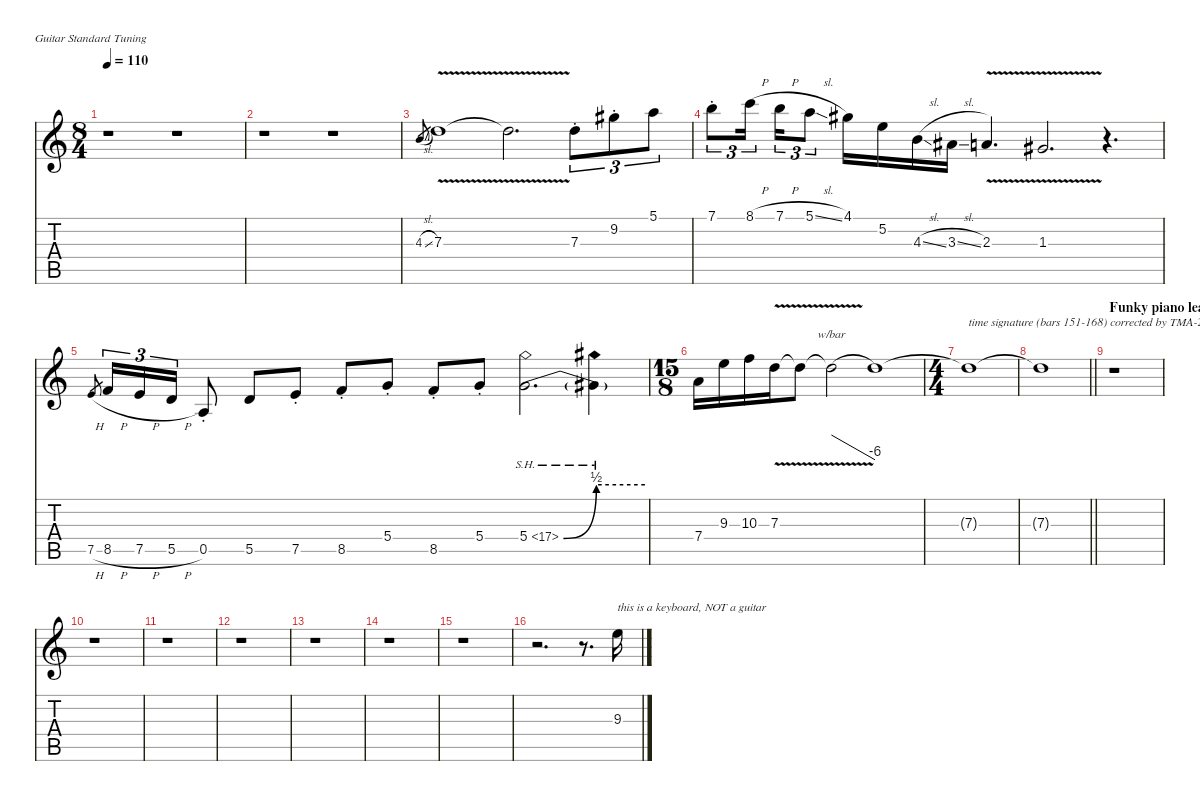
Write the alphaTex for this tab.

\defaultSystemsLayout 4
\hideDynamics
\bracketExtendMode nobrackets
\singleTrackTrackNamePolicy hidden
\multiTrackTrackNamePolicy hidden
\firstSystemTrackNameMode fullname
\firstSystemTrackNameOrientation horizontal
\otherSystemsTrackNameOrientation horizontal
\track ("Lead guitar/Others" "dist.guit.") {instrument distortionguitar}
\staff {score tabs}
\tuning (E4 B3 G3 D3 A2 E2)
\ts (8 4)
\tempo 110
\clef g2
\ks c
r.1{dy f beam Down} r.1{beam Down} |
r.1{instrument distortionguitar beam Down} r.1{beam Down} |
4.3{sl}.8{gr dy mf beam Up} 7.3{v}.1{dy f beam Down} 7.3{v t}.2{d beam Down} 7.3{st}.8{tu (3 2) beam Down} 9.2{st acc #}.8{tu (3 2) beam Down} 5.1.8{tu (3 2) beam Down} |
7.1{st}.8{tu (3 2) beam Down} 8.1{h}.16{tu (3 2) beam Down} 7.1{h}.16{tu (3 2) beam Down} 5.1{sl}.8{tu (3 2) beam Down} 4.1{acc #}.16{beam Down} 5.2.16{beam Down} 4.3{sl}.16{beam Down} 3.3{sl acc #}.16{beam Down} 2.3{v}.4{d beam Up} 1.3{v acc #}.2{d beam Up} r.4{d beam Up} |
7.5{h}.8{gr dy mf beam Up} 8.5{h}.16{tu (3 2) dy f beam Up} 7.5{h}.16{tu (3 2) beam Up} 5.5{h}.16{tu (3 2) beam Up} 0.5{st}.8{beam Up} 5.5.8{beam Up} 7.5{st}.8{beam Up} 8.5{st}.8{beam Up} 5.4{st}.8{beam Up} 8.5{st}.8{beam Up} 5.4{st}.8{beam Up} 5.4{be (bend 0 0 60 2) sh 12}.2{d beam Down} 5.4{be (hold 0 2 60 2) sh 12 t}.4{beam Down} |
\ts (15 8)
\beaming (8 15)
7.4.16{beam Down} 9.3.16{beam Down} 10.3.16{beam Down} 7.3{v}.16{beam Down} 7.3{v t}.8{beam Down} 7.3{t}.2{tbe (dive default 0 0 60 -24) beam Down} 7.3{t}.1{beam Down} |
\ts (4 4)
\beaming (8 2 2 2 2)
7.3{t}.1{txt "time signature (bars 151-168) corrected by TMA-2. " beam Down} |
\barLineRight lightlight
7.3{t}.1{beam Down} |
\section ("" "Funky piano lead")
r.1{beam Down} |
r.1{beam Down} |
r.1{beam Down} |
r.1{beam Down} |
r.1{beam Down} |
r.1{beam Down} |
r.1{beam Down} |
r.2{d instrument electricguitarjazz beam Down} r.8{d beam Down} 9.3.16{txt "this is a keyboard, NOT a guitar" beam Down}
